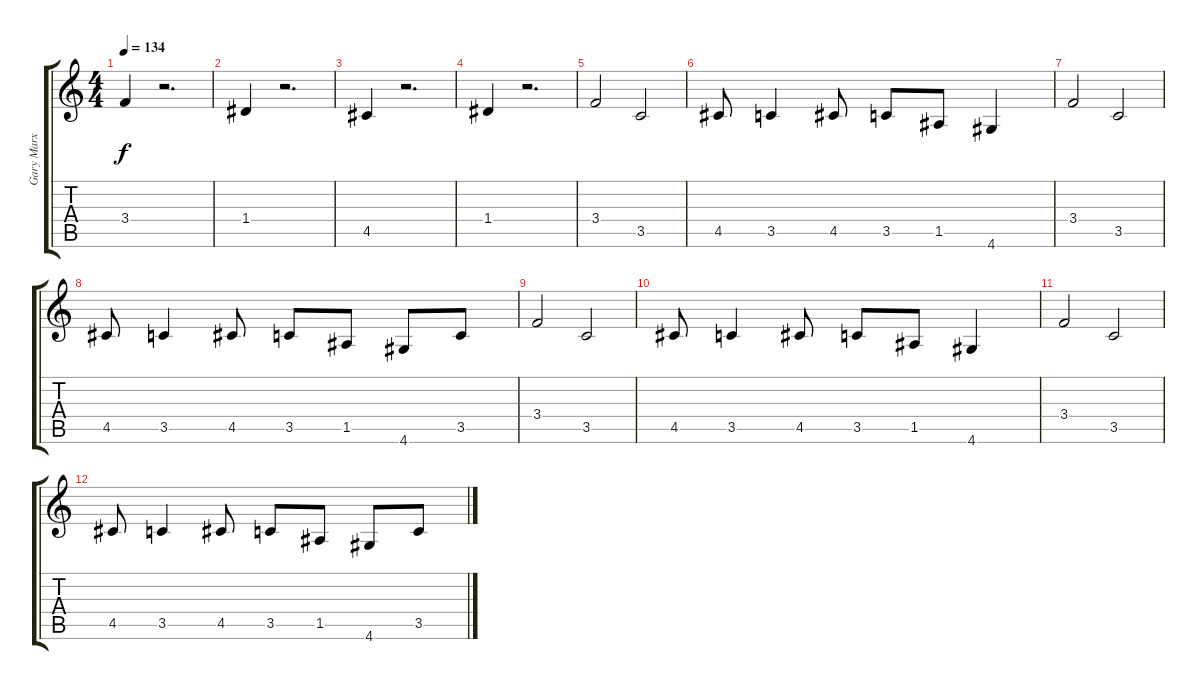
\track ("Gary Marx" "Gary Marx") {instrument overdrivenguitar}
\staff {score tabs}
\tuning (E4 B3 G3 D3 A2 E2) {hide}
\ts (4 4)
\tempo 134
\clef g2
\ks c
3.4.4{dy f} r.2{d} |
1.4.4 r.2{d} |
4.5.4 r.2{d} |
1.4.4 r.2{d} |
3.4.2 3.5.2 |
4.5.8 3.5.4 4.5.8 3.5.8 1.5.8 4.6.4 |
3.4.2 3.5.2 |
4.5.8 3.5.4 4.5.8 3.5.8 1.5.8 4.6.8 3.5.8 |
3.4.2 3.5.2 |
4.5.8 3.5.4 4.5.8 3.5.8 1.5.8 4.6.4 |
3.4.2 3.5.2 |
4.5.8 3.5.4 4.5.8 3.5.8 1.5.8 4.6.8 3.5.8
